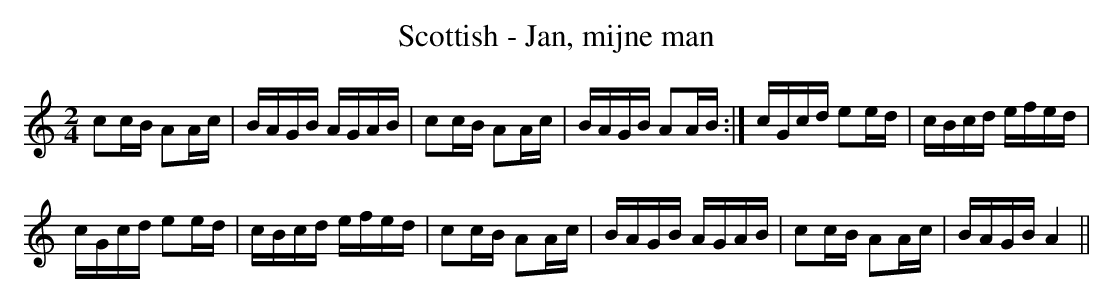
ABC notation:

X:1
T:Scottish - Jan, mijne man
M:2/4
L:1/16
K:C
c2cB A2Ac|BAGB AGAB|\
c2cB A2Ac|BAGB A2AB:|\
cGcd e2ed|cBcd efed|
cGcd e2ed|cBcd efed|\
c2cB A2Ac|BAGB AGAB|\
c2cB A2Ac|BAGB A4||
